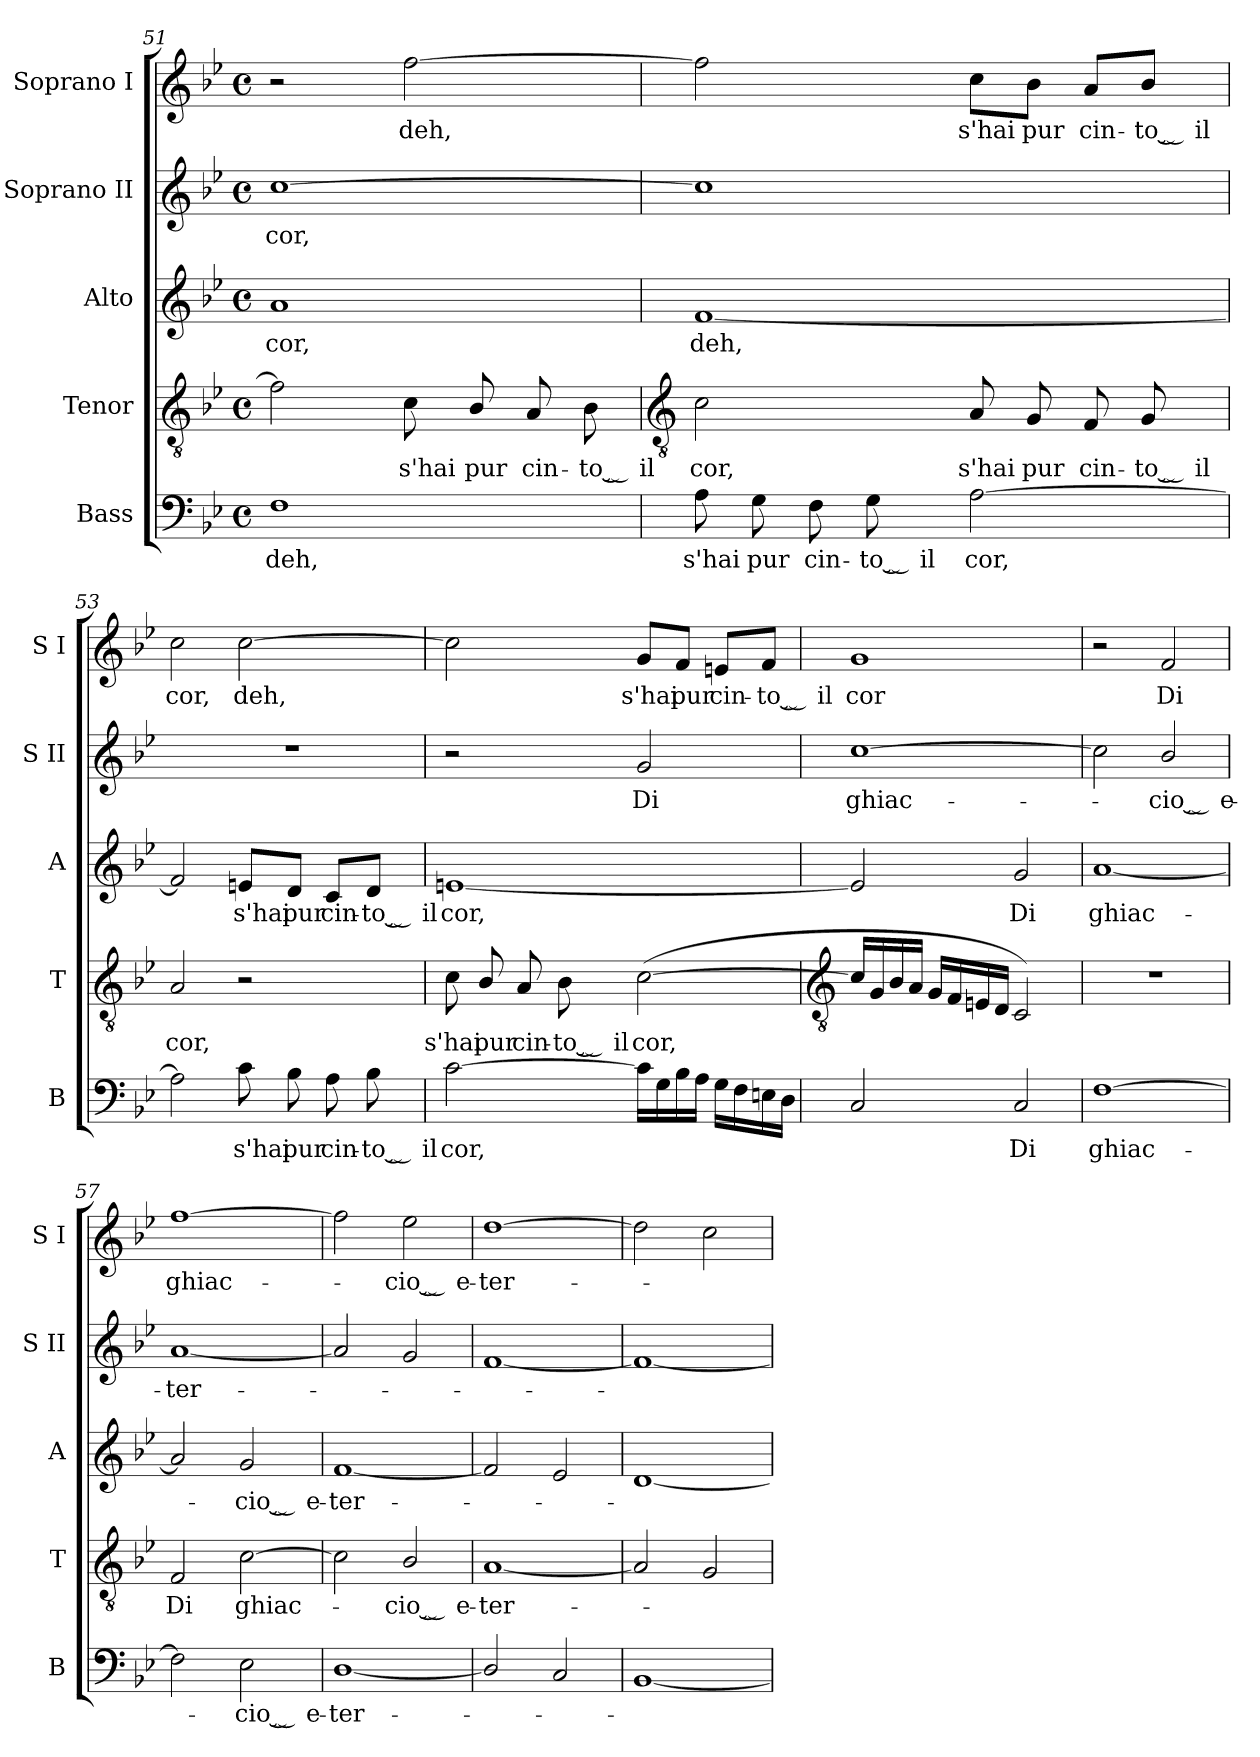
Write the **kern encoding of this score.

**kern	**text	**kern	**text	**kern	**text	**kern	**text	**kern	**text
*part5	*part5	*part4	*part4	*part3	*part3	*part2	*part2	*part1	*part1
*staff5	*staff5	*staff4	*staff4	*staff3	*staff3	*staff2	*staff2	*staff1	*staff1
*I"Bass	*	*I"Tenor	*	*I"Alto	*	*I"Soprano II	*	*I"Soprano I	*
*I'B	*	*I'T	*	*I'A	*	*I'S II	*	*I'S I	*
*clefF4	*	*clefGv2	*	*clefG2	*	*clefG2	*	*clefG2	*
*k[b-e-]	*	*k[b-e-]	*	*k[b-e-]	*	*k[b-e-]	*	*k[b-e-]	*
*B-:	*	*B-:	*	*B-:	*	*B-:	*	*B-:	*
*M4/4	*	*M4/4	*	*M4/4	*	*M4/4	*	*M4/4	*
*met(c)	*	*met(c)	*	*met(c)	*	*met(c)	*	*met(c)	*
=51	=51	=51	=51	=51	=51	=51	=51	=51	=51
!	!LO:LY:b	!	!	!	!LO:LY:b	!	!LO:LY:b	!	!
1F	deh,	2f]	.	1a	cor,	[1cc	cor,	2r	.
!	!	!	!LO:LY:b	!	!	!	!	!	!LO:LY:b
.	.	8c	s'hai	.	.	.	.	[2ff	deh,
!	!	!	!LO:LY:b	!	!	!	!	!	!
.	.	8B-/	pur	.	.	.	.	.	.
!	!	!	!LO:LY:b	!	!	!	!	!	!
.	.	8A	cin-	.	.	.	.	.	.
!	!	!	!LO:LY:b	!	!	!	!	!	!
.	.	8B-	-to ̮ il	.	.	.	.	.	.
!!LO:LB:g=z
=52	=52	=52	=52	=52	=52	=52	=52	=52	=52
*	*	*clefGv2	*	*	*	*	*	*	*
!	!LO:LY:b	!	!LO:LY:b	!	!LO:LY:b	!	!	!	!
8A	s'hai	2c	cor,	[1f	deh,	1cc]	.	2ff]	.
!	!LO:LY:b	!	!	!	!	!	!	!	!
8G	pur	.	.	.	.	.	.	.	.
!	!LO:LY:b	!	!	!	!	!	!	!	!
8F	cin-	.	.	.	.	.	.	.	.
!	!LO:LY:b	!	!	!	!	!	!	!	!
8G	-to ̮ il	.	.	.	.	.	.	.	.
!	!LO:LY:b	!	!LO:LY:b	!	!	!	!	!	!LO:LY:b
[2A	cor,	8A	s'hai	.	.	.	.	8cc\L	s'hai
!	!	!	!LO:LY:b	!	!	!	!	!	!LO:LY:b
.	.	8G	pur	.	.	.	.	8b-\J	pur
!	!	!	!LO:LY:b	!	!	!	!	!	!LO:LY:b
.	.	8F	cin-	.	.	.	.	8a/L	cin-
!	!	!	!LO:LY:b	!	!	!	!	!	!LO:LY:b
.	.	8G	-to ̮ il	.	.	.	.	8b-/J	-to ̮ il
=53	=53	=53	=53	=53	=53	=53	=53	=53	=53
!	!	!	!LO:LY:b	!	!	!	!	!	!LO:LY:b
2A]	.	2A	cor,	2f]	.	1r	.	2cc	cor,
!	!LO:LY:b	!	!	!	!LO:LY:b	!	!	!	!LO:LY:b
8c	s'hai	2r	.	8en/L	s'hai	.	.	[2cc	deh,
!	!LO:LY:b	!	!	!	!LO:LY:b	!	!	!	!
8B-	pur	.	.	8d/J	pur	.	.	.	.
!	!LO:LY:b	!	!	!	!LO:LY:b	!	!	!	!
8A	cin-	.	.	8c/L	cin-	.	.	.	.
!	!LO:LY:b	!	!	!	!LO:LY:b	!	!	!	!
8B-	-to ̮ il	.	.	8d/J	-to ̮ il	.	.	.	.
=54	=54	=54	=54	=54	=54	=54	=54	=54	=54
!	!LO:LY:b	!	!LO:LY:b	!	!LO:LY:b	!	!	!	!
[2c	cor,	8c	s'hai	[1en	cor,	2r	.	2cc]	.
!	!	!	!LO:LY:b	!	!	!	!	!	!
.	.	8B-/	pur	.	.	.	.	.	.
!	!	!	!LO:LY:b	!	!	!	!	!	!
.	.	8A	cin-	.	.	.	.	.	.
!	!	!	!LO:LY:b	!	!	!	!	!	!
.	.	8B-	-to ̮ il	.	.	.	.	.	.
!	!	!	!LO:LY:b	!	!	!	!LO:LY:b	!	!LO:LY:b
16cLL]	.	(<[2c	cor,	.	.	2g	Di	8g/L	s'hai
16G	.	.	.	.	.	.	.	.	.
!	!	!	!	!	!	!	!	!	!LO:LY:b
16B-	.	.	.	.	.	.	.	8f/J	pur
16AJJ	.	.	.	.	.	.	.	.	.
!	!	!	!	!	!	!	!	!	!LO:LY:b
16GLL	.	.	.	.	.	.	.	8en/L	cin-
16F	.	.	.	.	.	.	.	.	.
!	!	!	!	!	!	!	!	!	!LO:LY:b
16En	.	.	.	.	.	.	.	8f/J	-to ̮ il
16DJJ	.	.	.	.	.	.	.	.	.
!!LO:LB:g=z
=55	=55	=55	=55	=55	=55	=55	=55	=55	=55
*	*	*clefGv2	*	*	*	*	*	*	*
!	!	!	!	!	!	!	!LO:LY:b	!	!LO:LY:b
2C	.	16cLL]	.	2e]	.	[1cc	ghiac-	1g	cor
.	.	16G	.	.	.	.	.	.	.
.	.	16B-	.	.	.	.	.	.	.
.	.	16AJJ	.	.	.	.	.	.	.
.	.	16GLL	.	.	.	.	.	.	.
.	.	16F	.	.	.	.	.	.	.
.	.	16En	.	.	.	.	.	.	.
.	.	16DJJ	.	.	.	.	.	.	.
!	!LO:LY:b	!	!	!	!LO:LY:b	!	!	!	!
2C	Di	2C)	.	2g	Di	.	.	.	.
=56	=56	=56	=56	=56	=56	=56	=56	=56	=56
!	!LO:LY:b	!	!	!	!LO:LY:b	!	!	!	!
[1F	ghiac-	1r	.	[1a	ghiac-	2cc]	.	2r	.
!	!	!	!	!	!	!	!LO:LY:b	!	!LO:LY:b
.	.	.	.	.	.	2b-/	cio ̮ e-	2f	Di
=57	=57	=57	=57	=57	=57	=57	=57	=57	=57
!	!	!	!LO:LY:b	!	!	!	!LO:LY:b	!	!LO:LY:b
2F]	.	2F	Di	2a]	.	[1a	-ter-	[1ff	ghiac-
!	!LO:LY:b	!	!LO:LY:b	!	!LO:LY:b	!	!	!	!
2E-	cio ̮ e-	[2c	ghiac-	2g	cio ̮ e-	.	.	.	.
=58	=58	=58	=58	=58	=58	=58	=58	=58	=58
!	!LO:LY:b	!	!	!	!LO:LY:b	!	!	!	!
[1D/	-ter-	2c]	.	[1f	-ter-	2a]	.	2ff]	.
!	!	!	!LO:LY:b	!	!	!	!	!	!LO:LY:b
.	.	2B-/	cio ̮ e-	.	.	2g	.	2ee-	cio ̮ e-
=59	=59	=59	=59	=59	=59	=59	=59	=59	=59
!	!	!	!LO:LY:b	!	!	!	!	!	!LO:LY:b
2D/]	.	[1A	-ter-	2f]	.	[1f	.	[1dd	-ter-
2C	.	.	.	2e-	.	.	.	.	.
=60	=60	=60	=60	=60	=60	=60	=60	=60	=60
[1BB-	.	2A]	.	[1d	.	1f_	.	2dd]	.
.	.	2G	.	.	.	.	.	2cc	.
=	=	=	=	=	=	=	=	=	=
*-	*-	*-	*-	*-	*-	*-	*-	*-	*-
